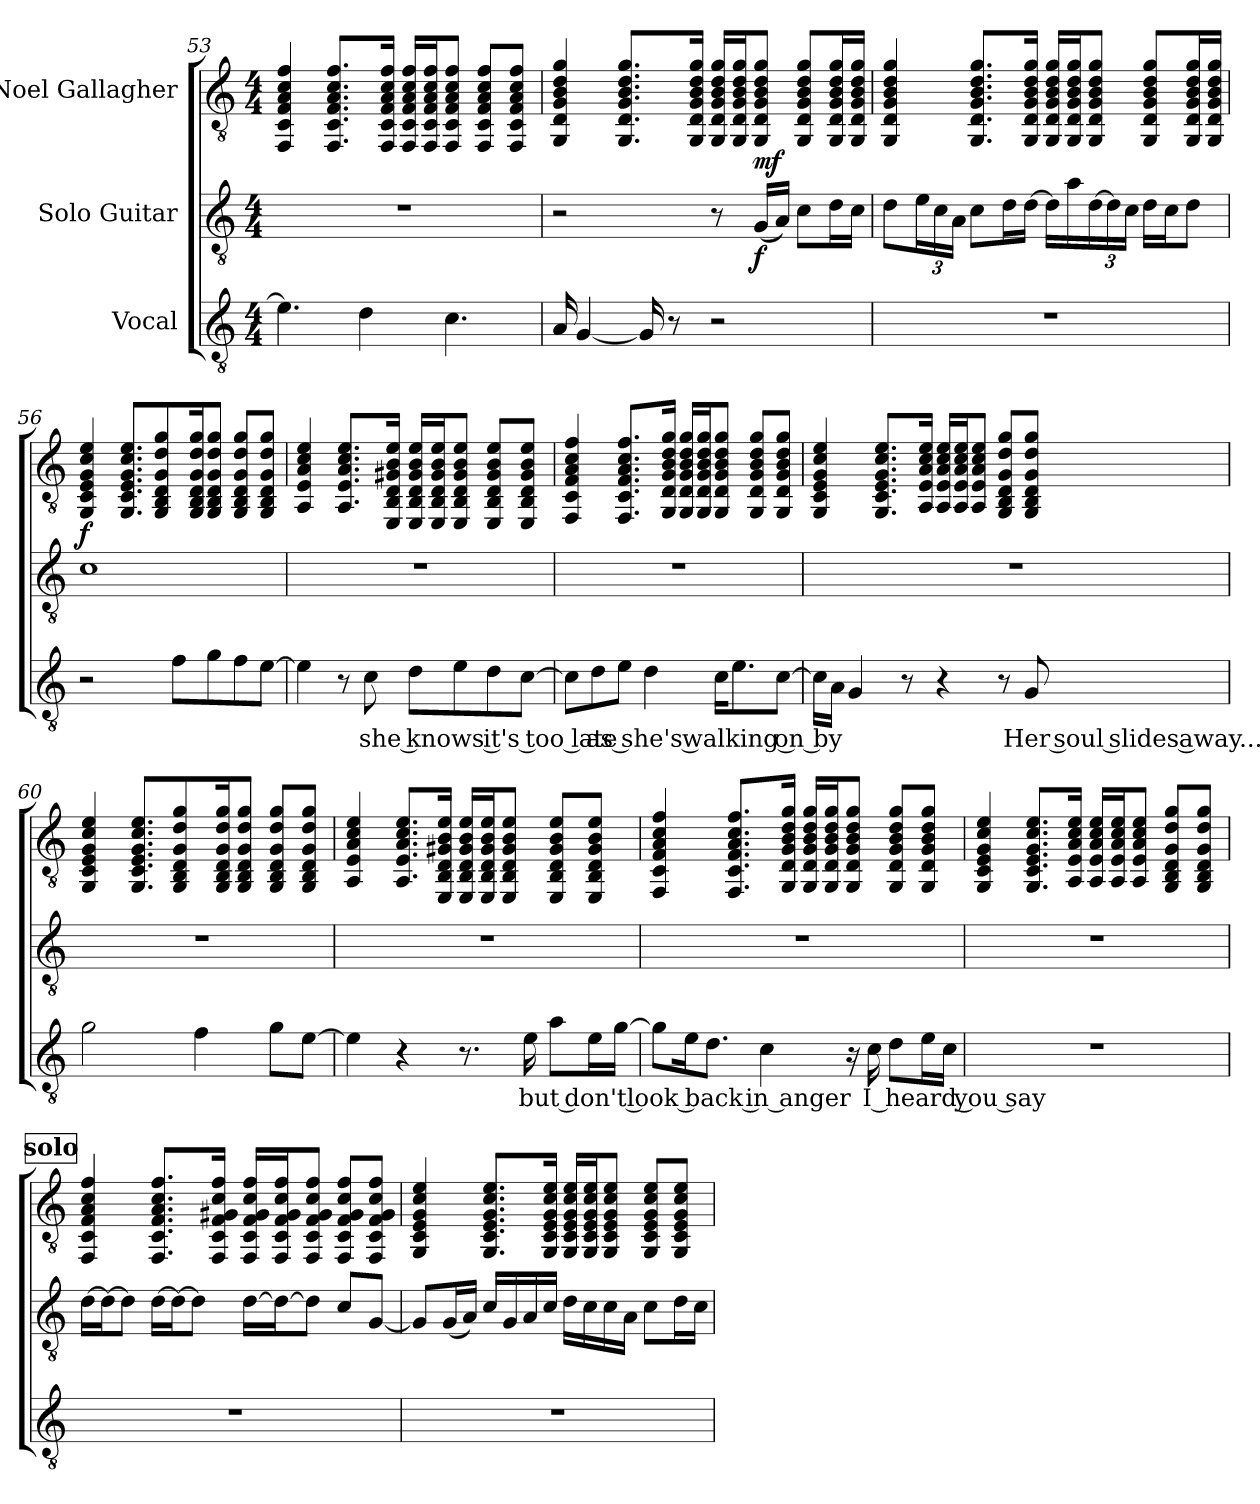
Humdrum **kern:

**kern	**text	**kern	**dynam	**kern	**dynam
*part3	*part3	*part2	*part2	*part1	*part1
*staff3	*staff3	*staff2	*staff2	*staff1	*staff1
*I"Vocal	*	*I"Solo Guitar	*	*I"Noel Gallagher	*
*clefGv2	*	*clefGv2	*	*clefGv2	*
*k[]	*	*k[]	*	*k[]	*
*M4/4	*	*M4/4	*	*M4/4	*
=53	=53	=53	=53	=53	=53
4.e\]	.	1r	.	4FF/ 4C/ 4F/ 4A/ 4c/ 4f/	.
.	.	.	.	8.FF/ 8.C/ 8.F/ 8.A/ 8.c/ 8.f/L	.
4d\	.	.	.	.	.
.	.	.	.	16FF/ 16C/ 16F/ 16A/ 16c/ 16f/Jk	.
.	.	.	.	16FF/ 16C/ 16F/ 16A/ 16c/ 16f/LL	.
.	.	.	.	16FF/ 16C/ 16F/ 16A/ 16c/ 16f/J	.
4.c\	.	.	.	8FF/ 8C/ 8F/ 8A/ 8c/ 8f/J	.
.	.	.	.	8FF/ 8C/ 8F/ 8A/ 8c/ 8f/L	.
.	.	.	.	8FF/ 8C/ 8F/ 8A/ 8c/ 8f/J	.
=54	=54	=54	=54	=54	=54
16A/	.	2r	.	4GG/ 4D/ 4G/ 4B/ 4d/ 4g/	.
[4G/	.	.	.	.	.
.	.	.	.	8.GG/ 8.D/ 8.G/ 8.B/ 8.d/ 8.g/L	.
16G/]	.	.	.	.	.
8r	.	.	.	.	.
.	.	.	.	16GG/ 16D/ 16G/ 16B/ 16d/ 16g/Jk	.
2r	.	8r	.	16GG/ 16D/ 16G/ 16B/ 16d/ 16g/LL	.
.	.	.	.	16GG/ 16D/ 16G/ 16B/ 16d/ 16g/J	.
!	!	!	!LO:DY:b	!	!LO:DY:b
.	.	(<16G/LL	f	8GG/ 8D/ 8G/ 8B/ 8d/ 8g/J	mf
.	.	16A/JJ)	.	.	.
.	.	8c\L	.	8GG/ 8D/ 8G/ 8B/ 8d/ 8g/L	.
.	.	16d\L	.	16GG/ 16D/ 16G/ 16B/ 16d/ 16g/L	.
.	.	16c\JJ	.	16GG/ 16D/ 16G/ 16B/ 16d/ 16g/JJ	.
!!LO:PB:g=z
=55	=55	=55	=55	=55	=55
1r	.	8d\L	.	4GG/ 4D/ 4G/ 4B/ 4d/ 4g/	.
*	*	*Xbrackettup	*	*	*
.	.	24e\L	.	.	.
.	.	24c\	.	.	.
.	.	24A\JJ	.	.	.
.	.	8c\L	.	8.GG/ 8.D/ 8.G/ 8.B/ 8.d/ 8.g/L	.
.	.	16d\L	.	.	.
.	.	[16d\JJ	.	16GG/ 16D/ 16G/ 16B/ 16d/ 16g/Jk	.
.	.	16d\LL]	.	16GG/ 16D/ 16G/ 16B/ 16d/ 16g/LL	.
.	.	16a\	.	16GG/ 16D/ 16G/ 16B/ 16d/ 16g/J	.
.	.	[24d\	.	8GG/ 8D/ 8G/ 8B/ 8d/ 8g/J	.
.	.	24d\]	.	.	.
.	.	24c\JJ	.	.	.
.	.	16d\LL	.	8GG/ 8D/ 8G/ 8B/ 8d/ 8g/L	.
.	.	16c\J	.	.	.
.	.	8d\J	.	16GG/ 16D/ 16G/ 16B/ 16d/ 16g/L	.
.	.	.	.	16GG/ 16D/ 16G/ 16B/ 16d/ 16g/JJ	.
=56	=56	=56	=56	=56	=56
!	!	!	!	!	!LO:DY:b
2r	.	1c	.	4GG/ 4C/ 4E/ 4G/ 4c/ 4e/	f
.	.	.	.	8.GG/ 8.C/ 8.E/ 8.G/ 8.c/ 8.e/L	.
.	.	.	.	8GG/ 8BB/ 8D/ 8G/ 8d/ 8g/	.
8f\L	.	.	.	.	.
.	.	.	.	16GG/ 16BB/ 16D/ 16G/ 16d/ 16g/K	.
8g\	.	.	.	8GG/ 8BB/ 8D/ 8G/ 8d/ 8g/J	.
8f\	.	.	.	8GG/ 8BB/ 8D/ 8G/ 8d/ 8g/L	.
[8e\J	.	.	.	8GG/ 8BB/ 8D/ 8G/ 8d/ 8g/J	.
!!LO:LB:g=z
=57	=57	=57	=57	=57	=57
4e\]	.	1r	.	4AA/ 4E/ 4A/ 4c/ 4e/	.
8r	.	.	.	8.AA/ 8.E/ 8.A/ 8.c/ 8.e/L	.
!	!LO:LY:b	!	!	!	!
8c\	she knows it's too late	.	.	.	.
.	.	.	.	16EE/ 16BB/ 16D/ 16G#X/ 16B/ 16e/Jk	.
8d\L	.	.	.	16EE/ 16BB/ 16D/ 16G#/ 16B/ 16e/LL	.
.	.	.	.	16EE/ 16BB/ 16D/ 16G#/ 16B/ 16e/J	.
8e\	.	.	.	8EE/ 8BB/ 8D/ 8G#/ 8B/ 8e/J	.
8d\	.	.	.	8EE/ 8BB/ 8D/ 8G#/ 8B/ 8e/L	.
[8c\J	.	.	.	8EE/ 8BB/ 8D/ 8G#/ 8B/ 8e/J	.
=58	=58	=58	=58	=58	=58
8c\L]	.	1r	.	4FF/ 4C/ 4F/ 4A/ 4c/ 4f/	.
!	!LO:LY:b	!	!	!	!
8d\	as she's walking on by	.	.	.	.
8e\J	.	.	.	8.FF/ 8.C/ 8.F/ 8.A/ 8.c/ 8.f/L	.
4d\	.	.	.	.	.
.	.	.	.	16GG/ 16D/ 16G/ 16B/ 16d/ 16g/Jk	.
.	.	.	.	16GG/ 16D/ 16G/ 16B/ 16d/ 16g/LL	.
.	.	.	.	16GG/ 16D/ 16G/ 16B/ 16d/ 16g/J	.
16c\KL	.	.	.	8GG/ 8D/ 8G/ 8B/ 8d/ 8g/J	.
8.e\	.	.	.	.	.
.	.	.	.	8GG/ 8D/ 8G/ 8B/ 8d/ 8g/L	.
[8c\J	.	.	.	8GG/ 8D/ 8G/ 8B/ 8d/ 8g/J	.
!!LO:LB:g=z
=59	=59	=59	=59	=59	=59
16c\LL]	.	1r	.	4GG/ 4C/ 4E/ 4G/ 4c/ 4e/	.
16A\JJ	.	.	.	.	.
4G/	.	.	.	.	.
.	.	.	.	8.GG/ 8.C/ 8.E/ 8.G/ 8.c/ 8.e/L	.
8r	.	.	.	.	.
.	.	.	.	16AA/ 16E/ 16A/ 16c/ 16e/Jk	.
4r	.	.	.	16AA/ 16E/ 16A/ 16c/ 16e/LL	.
.	.	.	.	16AA/ 16E/ 16A/ 16c/ 16e/J	.
.	.	.	.	8AA/ 8E/ 8A/ 8c/ 8e/J	.
8r	.	.	.	8GG/ 8BB/ 8D/ 8G/ 8d/ 8g/L	.
!	!LO:LY:b	!	!	!	!
8G/	Her soul slides away....	.	.	8GG/ 8BB/ 8D/ 8G/ 8d/ 8g/J	.
=60	=60	=60	=60	=60	=60
2g\	.	1r	.	4GG/ 4C/ 4E/ 4G/ 4c/ 4e/	.
.	.	.	.	8.GG/ 8.C/ 8.E/ 8.G/ 8.c/ 8.e/L	.
.	.	.	.	8GG/ 8BB/ 8D/ 8G/ 8d/ 8g/	.
4f\	.	.	.	.	.
.	.	.	.	16GG/ 16BB/ 16D/ 16G/ 16d/ 16g/K	.
.	.	.	.	8GG/ 8BB/ 8D/ 8G/ 8d/ 8g/J	.
8g\L	.	.	.	8GG/ 8BB/ 8D/ 8G/ 8d/ 8g/L	.
[8e\J	.	.	.	8GG/ 8BB/ 8D/ 8G/ 8d/ 8g/J	.
!!LO:PB:g=z
=61	=61	=61	=61	=61	=61
4e\]	.	1r	.	4AA/ 4E/ 4A/ 4c/ 4e/	.
4r	.	.	.	8.AA/ 8.E/ 8.A/ 8.c/ 8.e/L	.
.	.	.	.	16EE/ 16BB/ 16D/ 16G#X/ 16B/ 16e/Jk	.
8.r	.	.	.	16EE/ 16BB/ 16D/ 16G#/ 16B/ 16e/LL	.
.	.	.	.	16EE/ 16BB/ 16D/ 16G#/ 16B/ 16e/J	.
.	.	.	.	8EE/ 8BB/ 8D/ 8G#/ 8B/ 8e/J	.
!	!LO:LY:b	!	!	!	!
16e\	but don't look back in anger	.	.	.	.
8a\L	.	.	.	8EE/ 8BB/ 8D/ 8G#/ 8B/ 8e/L	.
16e\L	.	.	.	8EE/ 8BB/ 8D/ 8G#/ 8B/ 8e/J	.
[16g\JJ	.	.	.	.	.
=62	=62	=62	=62	=62	=62
8g\L]	.	1r	.	4FF/ 4C/ 4F/ 4A/ 4c/ 4f/	.
16e\K	.	.	.	.	.
8.d\J	.	.	.	.	.
.	.	.	.	8.FF/ 8.C/ 8.F/ 8.A/ 8.c/ 8.f/L	.
4c\	.	.	.	.	.
.	.	.	.	16GG/ 16D/ 16G/ 16B/ 16d/ 16g/Jk	.
.	.	.	.	16GG/ 16D/ 16G/ 16B/ 16d/ 16g/LL	.
.	.	.	.	16GG/ 16D/ 16G/ 16B/ 16d/ 16g/J	.
16r	.	.	.	8GG/ 8D/ 8G/ 8B/ 8d/ 8g/J	.
!	!LO:LY:b	!	!	!	!
16c\	I heard you say	.	.	.	.
8d\L	.	.	.	8GG/ 8D/ 8G/ 8B/ 8d/ 8g/L	.
16e\L	.	.	.	8GG/ 8D/ 8G/ 8B/ 8d/ 8g/J	.
16c\JJ	.	.	.	.	.
=63	=63	=63	=63	=63	=63
1r	.	1r	.	4GG/ 4C/ 4E/ 4G/ 4c/ 4e/	.
.	.	.	.	8.GG/ 8.C/ 8.E/ 8.G/ 8.c/ 8.e/L	.
.	.	.	.	16AA/ 16E/ 16A/ 16c/ 16e/Jk	.
.	.	.	.	16AA/ 16E/ 16A/ 16c/ 16e/LL	.
.	.	.	.	16AA/ 16E/ 16A/ 16c/ 16e/J	.
.	.	.	.	8AA/ 8E/ 8A/ 8c/ 8e/J	.
.	.	.	.	8GG/ 8BB/ 8D/ 8G/ 8d/ 8g/L	.
.	.	.	.	8GG/ 8BB/ 8D/ 8G/ 8d/ 8g/J	.
!!LO:LB:g=z
!!LO:REH:place=s1:a:B:fs=14:t=solo
=64	=64	=64	=64	=64	=64
1r	.	[16d\LL	.	4FF/ 4C/ 4F/ 4A/ 4c/ 4f/	.
.	.	16d\J_	.	.	.
.	.	8d\J]	.	.	.
.	.	[16d\LL	.	8.FF/ 8.C/ 8.F/ 8.A/ 8.c/ 8.f/L	.
.	.	16d\J_	.	.	.
.	.	8d\J]	.	.	.
.	.	.	.	16FF/ 16C/ 16F/ 16G#X/ 16c/ 16f/Jk	.
.	.	[16d\LL	.	16FF/ 16C/ 16F/ 16G#/ 16c/ 16f/LL	.
.	.	16d\J_	.	16FF/ 16C/ 16F/ 16G#/ 16c/ 16f/J	.
.	.	8d\J]	.	8FF/ 8C/ 8F/ 8G#/ 8c/ 8f/J	.
.	.	8c/L	.	8FF/ 8C/ 8F/ 8G#/ 8c/ 8f/L	.
.	.	[8G/J	.	8FF/ 8C/ 8F/ 8G#/ 8c/ 8f/J	.
=65	=65	=65	=65	=65	=65
1r	.	8G/L]	.	4GG/ 4C/ 4E/ 4G/ 4c/ 4e/	.
.	.	(<16G/L	.	.	.
.	.	16A/JJ)	.	.	.
.	.	16c/LL	.	8.GG/ 8.C/ 8.E/ 8.G/ 8.c/ 8.e/L	.
.	.	16G/	.	.	.
.	.	16A/	.	.	.
.	.	16c/JJ	.	16GG/ 16C/ 16E/ 16G/ 16c/ 16e/Jk	.
.	.	16d\LL	.	16GG/ 16C/ 16E/ 16G/ 16c/ 16e/LL	.
.	.	16c\	.	16GG/ 16C/ 16E/ 16G/ 16c/ 16e/J	.
.	.	16c\	.	8GG/ 8C/ 8E/ 8G/ 8c/ 8e/J	.
.	.	16A\JJ	.	.	.
.	.	8c\L	.	8GG/ 8C/ 8E/ 8G/ 8c/ 8e/L	.
.	.	16d\L	.	8GG/ 8C/ 8E/ 8G/ 8c/ 8e/J	.
.	.	16c\JJ	.	.	.
=	=	=	=	=	=
*-	*-	*-	*-	*-	*-
